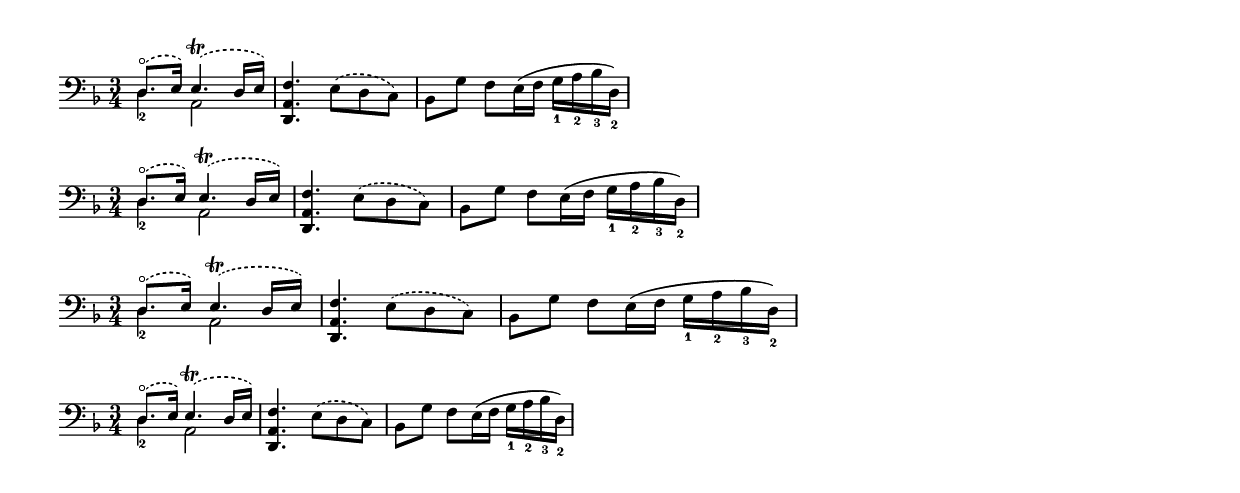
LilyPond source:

\version "2.17.25"

\header {
  snippet-title = "Adjusting horizontal spacing"
  snippet-author = "David Nalesnik, Janek Warchol"
  snippet-description = \markup {
  }
  % add comma-separated tags to make searching more effective:
  tags = "horizontal spacing, common shortest duration"
  % is this snippet ready?  See meta/status-values.md
  status = "unfinished"
  %{
    TODO:
    - change the argument from a moment to a number?  So that
    one would write \horizontalSpacingDensity #2 and that 2
    would be internally translated into a moment
    - add derived commands \horizontalSpacingLoose and
    \horizontalSpacingTight
  %}
}

%%%%%%%%%%%%%%%%%%%%%%%%%%
% here goes the snippet: %
%%%%%%%%%%%%%%%%%%%%%%%%%%

horizontalSpacingDensity =
#(define-music-function (parser location factor) (ly:moment?)
  (_i "This function determines the default value of the property
@var{common-shortest-duration} and multiplies it by the argument
@var{factor}.  Moments smaller than @code{(ly:make-moment 1 1)} make the spacing
tighter, while larger values make the spacing looser.
")
  #{
    \override Score.SpacingSpanner.common-shortest-duration =
      #(lambda (grob)
        (let* ((func (assoc-get 'common-shortest-duration
                                (reverse (ly:grob-basic-properties grob))))
               (default-value (func grob)))
          (ly:moment-mul default-value factor)))
  #})


%%% moment offset test

#(set-global-staff-size 15)
\paper {
  indent = 0
  ragged-right = ##t
}

music = \relative c {
  \clef "bass"
  \key d \minor
  \time 3/4
  \mergeDifferentlyDottedOn
  <<
    { \slurDashed d8.-\flageolet( e16) e4.-\trill( d16 e) }
    \\
    { d4_2 a2 }
  >>
  \slurDashed
  <f' a, d,>4. e8( d c)
  \slurSolid
  bes8 g' f e16( f g_1 a_2 bes_3 d,_2)
}

% default horizontal spacing

\new Staff {
  \music
}

\new Staff {
  \horizontalSpacingDensity #(ly:make-moment 3 4)
  \music
}

\new Staff {
  \horizontalSpacingDensity #(ly:make-moment 1 2)
  \music
}

\new Staff {
  \horizontalSpacingDensity #(ly:make-moment 4 3)
  \music
}
